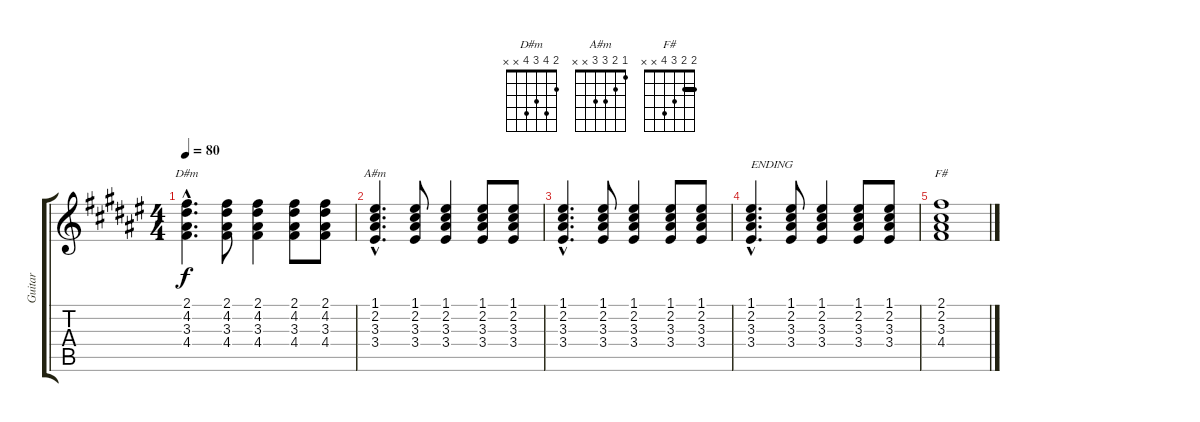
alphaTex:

\track ("Guitar" "Guitar") {instrument acousticguitarsteel}
\staff {score tabs}
\tuning (E4 B3 G3 D3 A2 E2) {hide}
\chord ("D#m" 2 4 3 4 x x)
\chord ("A#m" 1 2 3 3 x x)
\chord ("F#" 2 2 3 4 x x) {barre 2}
\ts (4 4)
\tempo 80
\clef g2
\ks f#
(2.1{hac} 4.2{hac} 3.3{hac} 4.4{hac}).4{d ch "D#m" dy f} (2.1 4.2 3.3 4.4).8 (2.1 4.2 3.3 4.4).4 (2.1 4.2 3.3 4.4).8 (2.1 4.2 3.3 4.4).8 |
(1.1{hac} 2.2{hac} 3.3{hac} 3.4{hac}).4{d ch "A#m"} (1.1 2.2 3.3 3.4).8 (1.1 2.2 3.3 3.4).4 (1.1 2.2 3.3 3.4).8 (1.1 2.2 3.3 3.4).8 |
(1.1{hac} 2.2{hac} 3.3{hac} 3.4{hac}).4{d} (1.1 2.2 3.3 3.4).8 (1.1 2.2 3.3 3.4).4 (1.1 2.2 3.3 3.4).8 (1.1 2.2 3.3 3.4).8 |
(1.1{hac} 2.2{hac} 3.3{hac} 3.4{hac}).4{d txt "ENDING" volume 0 instrument acousticguitarsteel} (1.1 2.2 3.3 3.4).8 (1.1 2.2 3.3 3.4).4 (1.1 2.2 3.3 3.4).8 (1.1 2.2 3.3 3.4).8 |
(2.1 2.2 3.3 4.4).1{ch "F#"}
